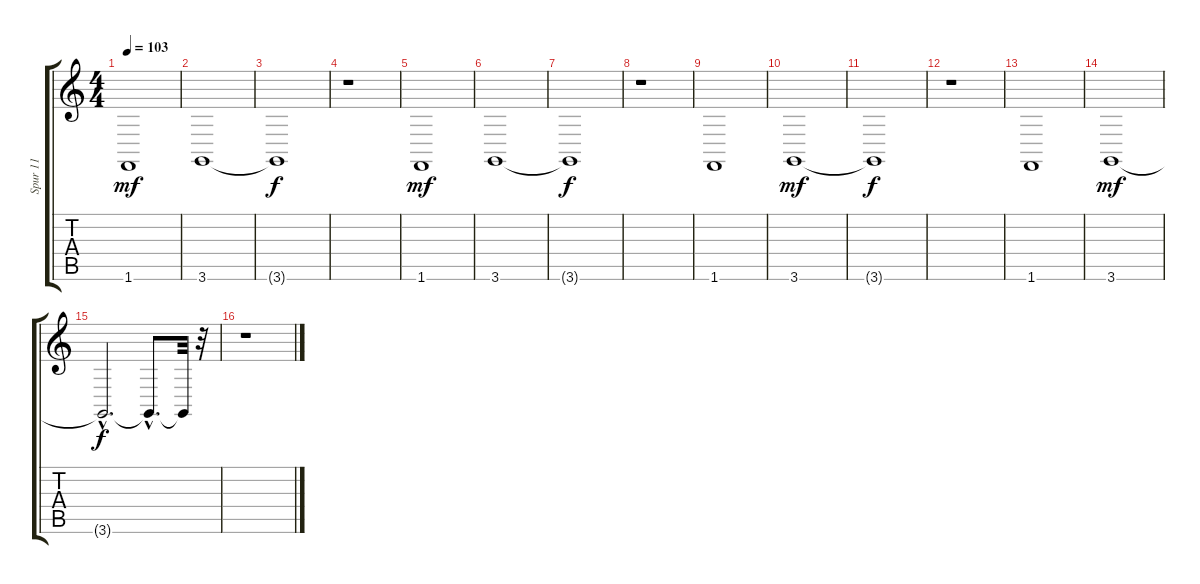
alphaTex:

\track ("Spur 11" "Spur 11") {instrument synthstrings1}
\staff {score tabs}
\tuning (E4 B3 G3 D3 A2 E2) {hide}
\ts (4 4)
\tempo 103
\clef g2
\ks c
1.6.1{dy mf} |
3.6.1 |
3.6{t}.1{dy f} |
r.1 |
1.6.1{dy mf} |
3.6.1 |
3.6{t}.1{dy f} |
r.1 |
1.6.1 |
3.6.1{dy mf} |
3.6{t}.1{dy f} |
r.1 |
1.6.1 |
3.6.1{dy mf} |
3.6{hac t}.2{d dy f} 3.6{hac t}.8{d} 3.6{t}.32 r.32 |
r.1
